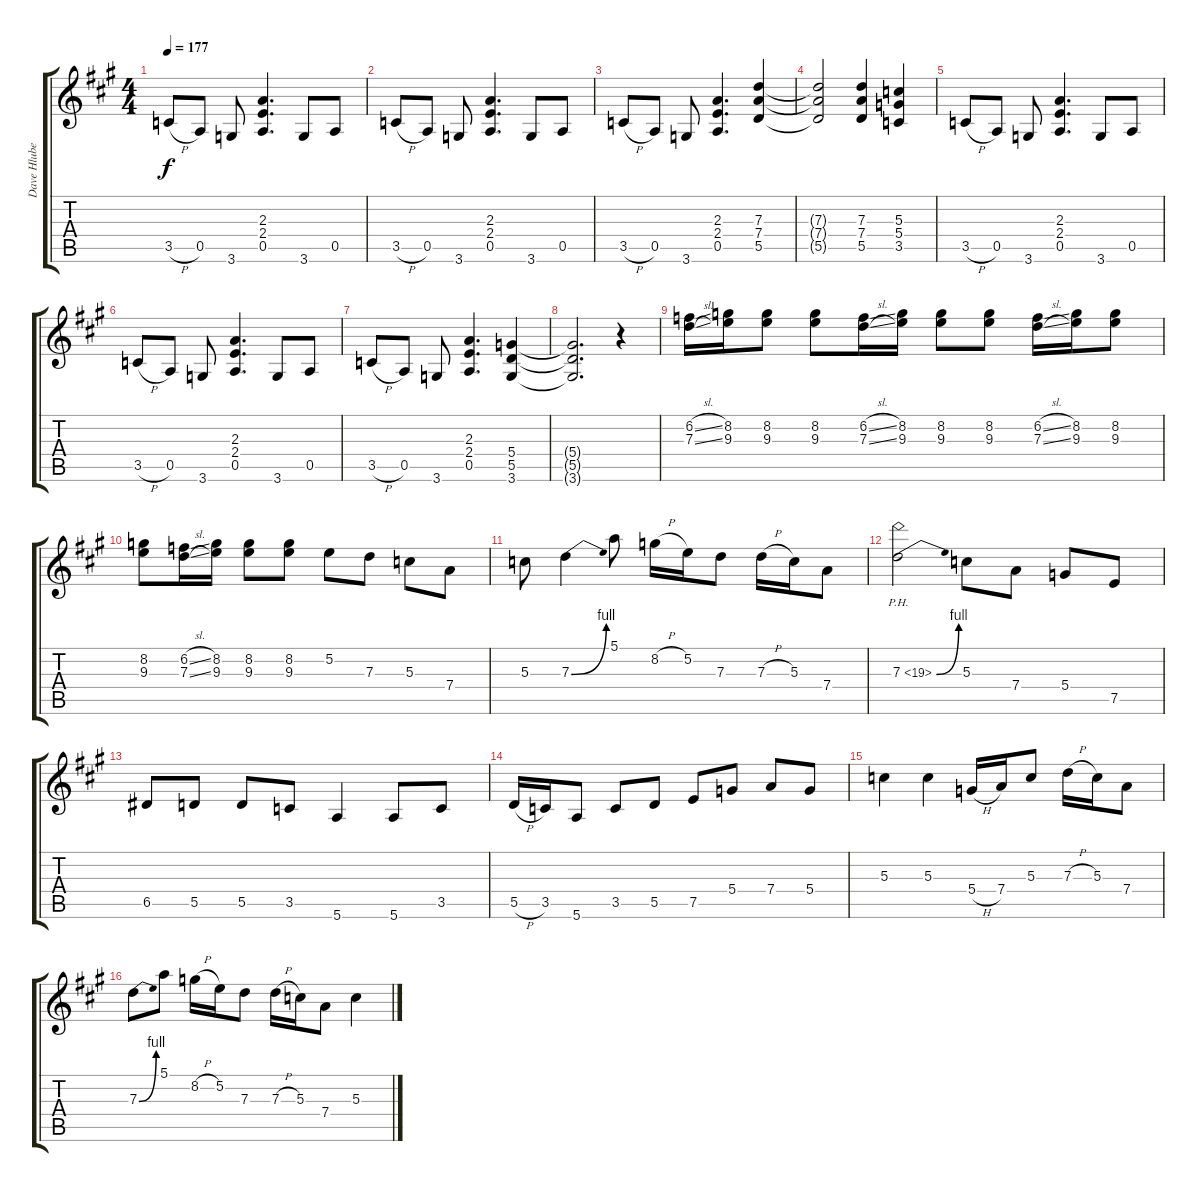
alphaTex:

\track ("Dave Hlubek Guitar" "Dave Hlube") {instrument overdrivenguitar}
\staff {score tabs}
\tuning (E4 B3 G3 D3 A2 E2) {hide}
\ts (4 4)
\tempo 177
\clef g2
\ks a
3.5{h}.8{dy f} 0.5.8 3.6.8 (2.3 2.4 0.5).4{d} 3.6.8 0.5.8 |
3.5{h}.8 0.5.8 3.6.8 (2.3 2.4 0.5).4{d} 3.6.8 0.5.8 |
3.5{h}.8 0.5.8 3.6.8 (2.3 2.4 0.5).4{d} (7.3 7.4 5.5).4 |
(7.3{t} 7.4{t} 5.5{t}).2 (7.3 7.4 5.5).4 (5.3 5.4 3.5).4 |
3.5{h}.8 0.5.8 3.6.8 (2.3 2.4 0.5).4{d} 3.6.8 0.5.8 |
3.5{h}.8 0.5.8 3.6.8 (2.3 2.4 0.5).4{d} 3.6.8 0.5.8 |
3.5{h}.8 0.5.8 3.6.8 (2.3 2.4 0.5).4{d} (5.4 5.5 3.6).4 |
(5.4{t} 5.5{t} 3.6{t}).2{d} r.4 |
(6.2{sl} 7.3{sl}).16{volume 15 balance 8} (8.2 9.3).16 (8.2 9.3).8 (8.2 9.3).8 (6.2{sl} 7.3{sl}).16 (8.2 9.3).16 (8.2 9.3).8 (8.2 9.3).8 (6.2{sl} 7.3{sl}).16 (8.2 9.3).16 (8.2 9.3).8 |
(8.2 9.3).8 (6.2{sl} 7.3{sl}).16 (8.2 9.3).16 (8.2 9.3).8 (8.2 9.3).8 5.2.8 7.3.8 5.3.8 7.4.8 |
5.3.8 7.3{be (bend 0 0 60 4)}.4 5.1.8 8.2{h}.16 5.2.16 7.3.8 7.3{h}.16 5.3.16 7.4.8 |
7.3{be (bend 0 0 60 4) ph 12}.2 5.3.8 7.4.8 5.4.8 7.5.8 |
6.5.8 5.5.8 5.5.8 3.5.8 5.6.4 5.6.8 3.5.8 |
5.5{h}.16 3.5.16 5.6.8 3.5.8 5.5.8 7.5.8 5.4.8 7.4.8 5.4.8 |
5.3.4 5.3.4 5.4{h}.16 7.4.16 5.3.8 7.3{h}.16 5.3.16 7.4.8 |
7.3{be (bend 0 0 60 4)}.8 5.1.8 8.2{h}.16 5.2.16 7.3.8 7.3{h}.16 5.3.16 7.4.8 5.3.4
